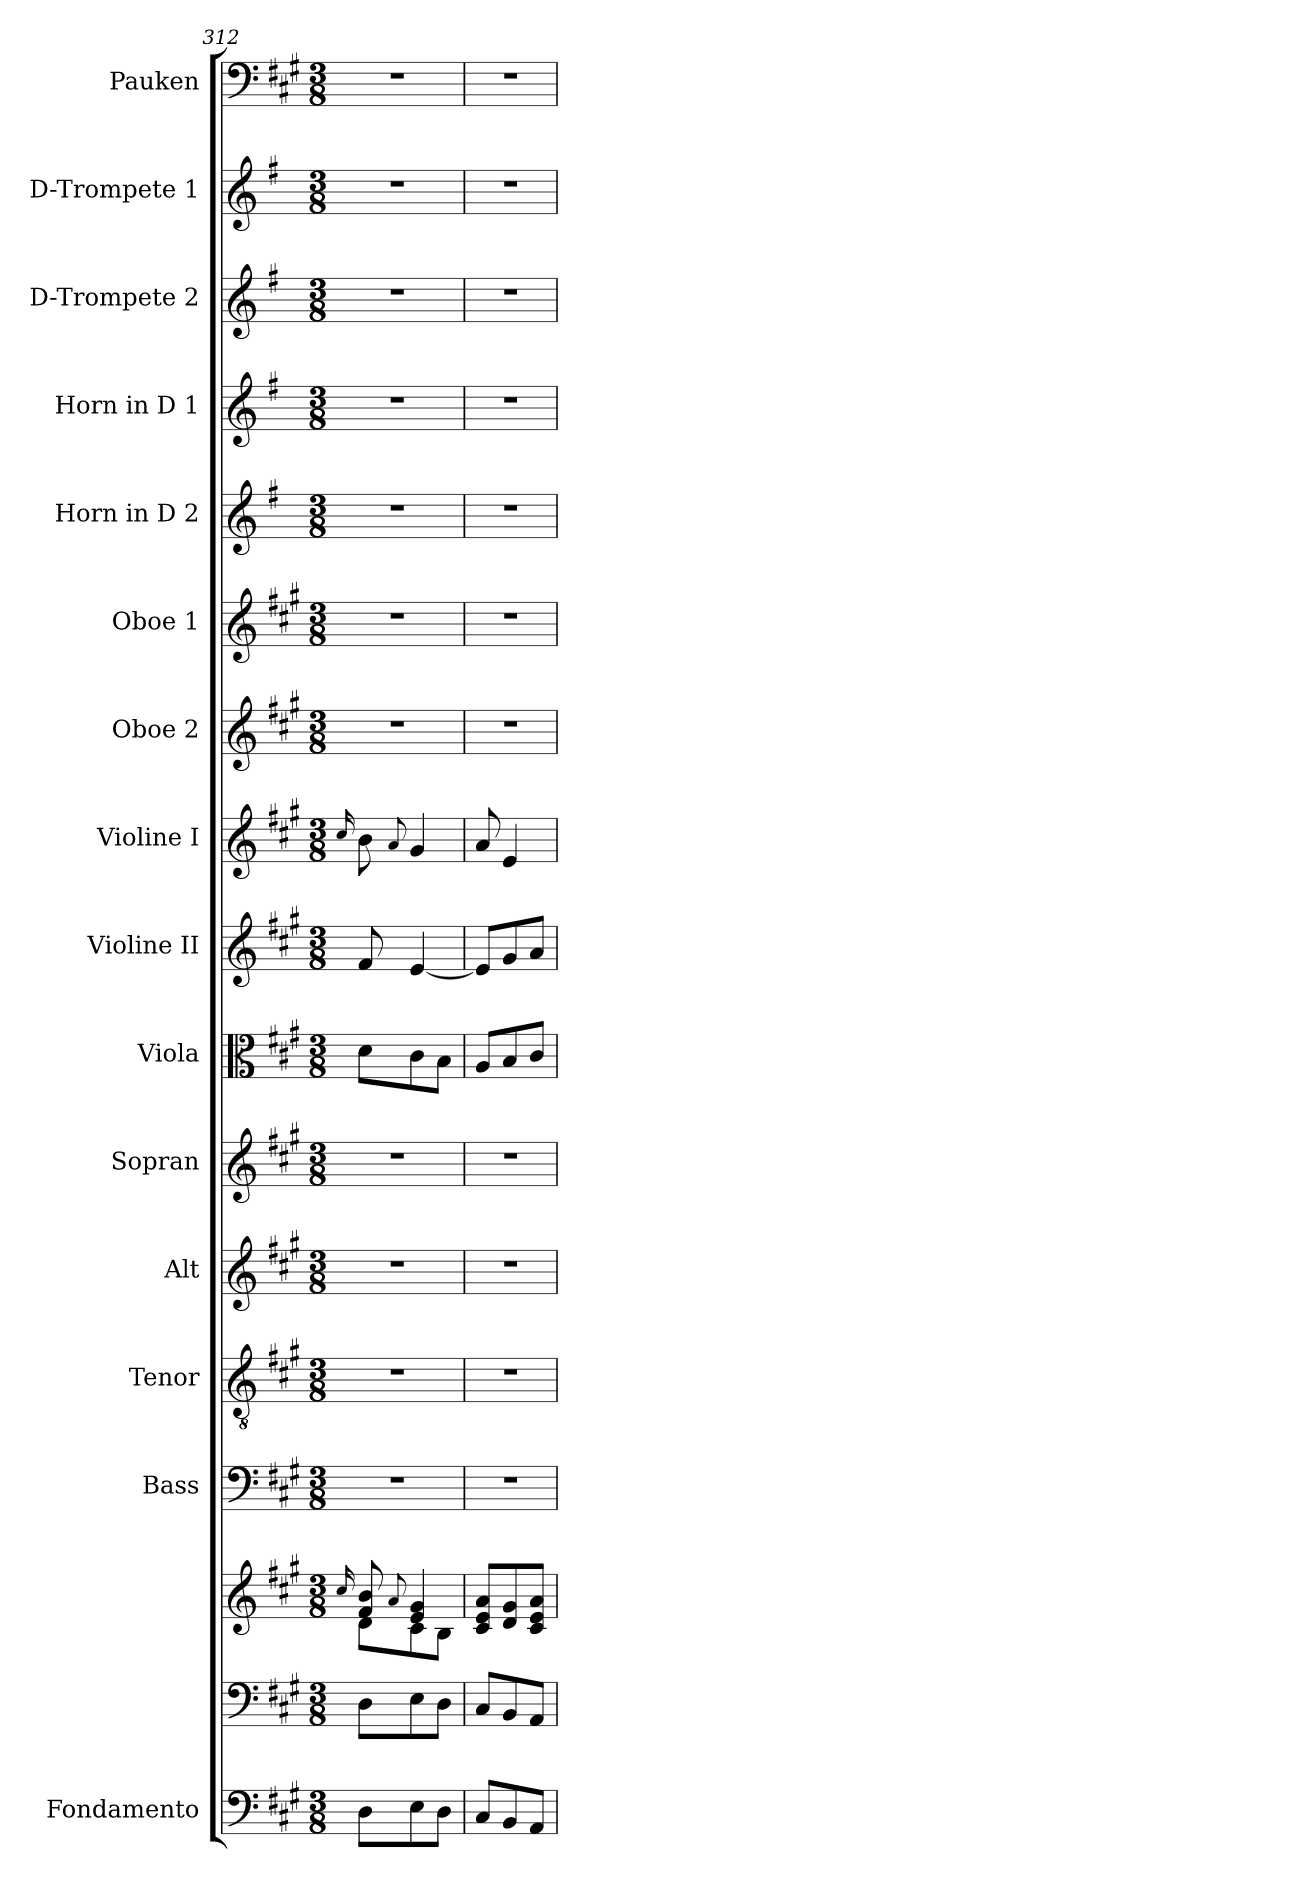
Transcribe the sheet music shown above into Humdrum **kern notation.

**kern	**kern	**kern	**kern	**kern	**kern	**kern	**kern	**kern	**kern	**kern	**kern	**kern	**kern	**kern	**kern	**kern
*part16	*part15	*part15	*part14	*part13	*part12	*part11	*part10	*part9	*part8	*part7	*part6	*part5	*part4	*part3	*part2	*part1
*staff17	*staff16	*staff15	*staff14	*staff13	*staff12	*staff11	*staff10	*staff9	*staff8	*staff7	*staff6	*staff5	*staff4	*staff3	*staff2	*staff1
*I"Fondamento	*	*	*I"Bass	*I"Tenor	*I"Alt	*I"Sopran	*I"Viola	*I"Violine II	*I"Violine I	*I"Oboe 2	*I"Oboe 1	*I"Horn in D 2	*I"Horn in D 1	*I"D-Trompete 2	*I"D-Trompete 1	*I"Pauken
*I'F.	*	*	*I'B.	*I'T.	*I'A.	*I'S.	*I'Vla.	*I'Vl. II	*I'Vl. I	*I'Ob. 2	*I'Ob. 1	*	*	*I'D Trp. 2	*I'D Trp. 1	*I'Pk.
*clefF4	*clefF4	*clefG2	*clefF4	*clefGv2	*clefG2	*clefG2	*clefC3	*clefG2	*clefG2	*clefG2	*clefG2	*clefG2	*clefG2	*clefG2	*clefG2	*clefF4
*ITrd7c12	*	*	*	*	*	*	*	*	*	*	*	*ITrd6c10	*ITrd6c10	*ITrd-1c-2	*ITrd-1c-2	*
*k[f#c#g#]	*k[f#c#g#]	*k[f#c#g#]	*k[f#c#g#]	*k[f#c#g#]	*k[f#c#g#]	*k[f#c#g#]	*k[f#c#g#]	*k[f#c#g#]	*k[f#c#g#]	*k[f#c#g#]	*k[f#c#g#]	*k[f#c#g#]	*k[f#c#g#]	*k[f#c#g#]	*k[f#c#g#]	*k[f#c#g#]
*A:	*A:	*A:	*A:	*A:	*A:	*A:	*A:	*A:	*A:	*A:	*A:	*A:	*A:	*A:	*A:	*A:
*M3/8	*M3/8	*M3/8	*M3/8	*M3/8	*M3/8	*M3/8	*M3/8	*M3/8	*M3/8	*M3/8	*M3/8	*M3/8	*M3/8	*M3/8	*M3/8	*M3/8
=312	=312	=312	=312	=312	=312	=312	=312	=312	=312	=312	=312	=312	=312	=312	=312	=312
.	.	16qqcc#/	.	.	.	.	.	.	16qqcc#/	.	.	.	.	.	.	.
*	*	*^	*	*	*	*	*	*	*	*	*	*	*	*	*	*
8DD\L	8D\L	8f#/ 8b/	8d\L	4.r	4.r	4.r	4.r	8d\L	8f#/	8b\	4.r	4.r	4.r	4.r	4.r	4.r	4.r
.	.	8qqa/	.	.	.	.	.	.	.	8qqa/	.	.	.	.	.	.	.
8EE\	8E\	4e/ 4g#/	8c#\	.	.	.	.	8c#\	[4e/	4g#/	.	.	.	.	.	.	.
8DD\J	8D\J	.	8B\J	.	.	.	.	8B\J	.	.	.	.	.	.	.	.	.
*	*	*v	*v	*	*	*	*	*	*	*	*	*	*	*	*	*	*
=313	=313	=313	=313	=313	=313	=313	=313	=313	=313	=313	=313	=313	=313	=313	=313	=313
8CC#/L	8C#/L	8c#/ 8e/ 8a/L	4.r	4.r	4.r	4.r	8A/L	8e/L]	8a/	4.r	4.r	4.r	4.r	4.r	4.r	4.r
8BBB/	8BB/	8d/ 8g#/	.	.	.	.	8B/	8g#/	4e/	.	.	.	.	.	.	.
8AAA/J	8AA/J	8c#/ 8e/ 8a/J	.	.	.	.	8c#/J	8a/J	.	.	.	.	.	.	.	.
=	=	=	=	=	=	=	=	=	=	=	=	=	=	=	=	=
*-	*-	*-	*-	*-	*-	*-	*-	*-	*-	*-	*-	*-	*-	*-	*-	*-
